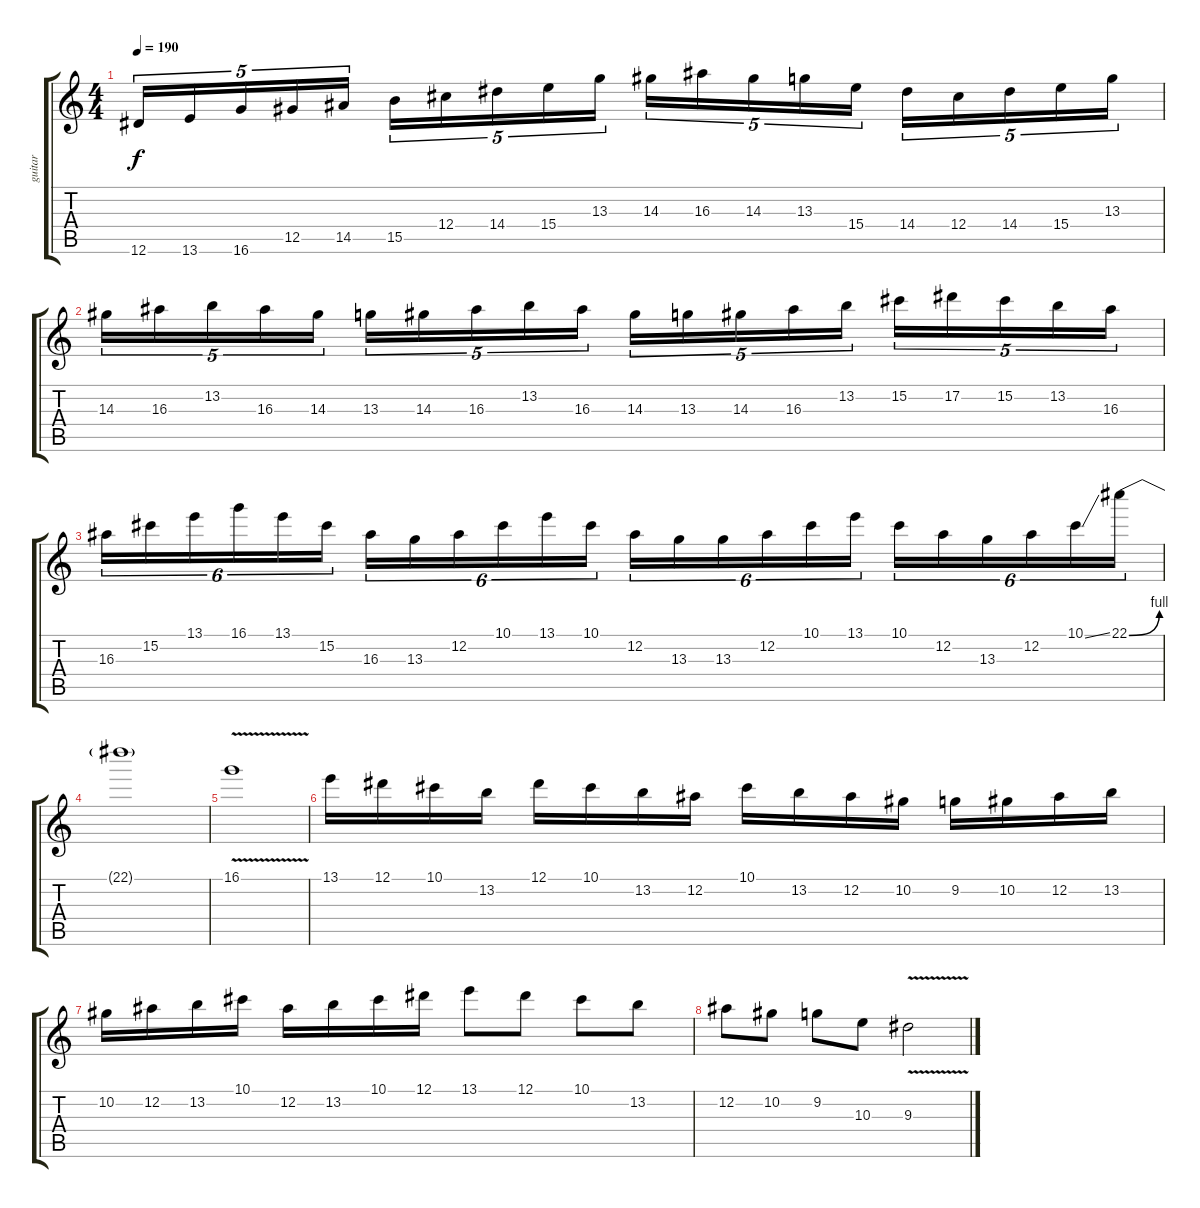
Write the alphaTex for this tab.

\track ("guitar" "guitar") {instrument distortionguitar}
\staff {score tabs}
\tuning (Eb4 Bb3 Gb3 Db3 Ab2 Eb2) {hide}
\ts (4 4)
\tempo 190
\clef g2
\ks c
12.6.16{tu (5 4) dy f} 13.6.16{tu (5 4)} 16.6.16{tu (5 4)} 12.5.16{tu (5 4)} 14.5.16{tu (5 4)} 15.5.16{tu (5 4)} 12.4.16{tu (5 4)} 14.4.16{tu (5 4)} 15.4.16{tu (5 4)} 13.3.16{tu (5 4)} 14.3.16{tu (5 4)} 16.3.16{tu (5 4)} 14.3.16{tu (5 4)} 13.3.16{tu (5 4)} 15.4.16{tu (5 4)} 14.4.16{tu (5 4)} 12.4.16{tu (5 4)} 14.4.16{tu (5 4)} 15.4.16{tu (5 4)} 13.3.16{tu (5 4)} |
14.3.16{tu (5 4)} 16.3.16{tu (5 4)} 13.2.16{tu (5 4)} 16.3.16{tu (5 4)} 14.3.16{tu (5 4)} 13.3.16{tu (5 4)} 14.3.16{tu (5 4)} 16.3.16{tu (5 4)} 13.2.16{tu (5 4)} 16.3.16{tu (5 4)} 14.3.16{tu (5 4)} 13.3.16{tu (5 4)} 14.3.16{tu (5 4)} 16.3.16{tu (5 4)} 13.2.16{tu (5 4)} 15.2.16{tu (5 4)} 17.2.16{tu (5 4)} 15.2.16{tu (5 4)} 13.2.16{tu (5 4)} 16.3.16{tu (5 4)} |
16.3.16{tu (6 4)} 15.2.16{tu (6 4)} 13.1.16{tu (6 4)} 16.1.16{tu (6 4)} 13.1.16{tu (6 4)} 15.2.16{tu (6 4)} 16.3.16{tu (6 4)} 13.3.16{tu (6 4)} 12.2.16{tu (6 4)} 10.1.16{tu (6 4)} 13.1.16{tu (6 4)} 10.1.16{tu (6 4)} 12.2.16{tu (6 4)} 13.3.16{tu (6 4)} 13.3.16{tu (6 4)} 12.2.16{tu (6 4)} 10.1.16{tu (6 4)} 13.1.16{tu (6 4)} 10.1.16{tu (6 4)} 12.2.16{tu (6 4)} 13.3.16{tu (6 4)} 12.2.16{tu (6 4)} 10.1{ss}.16{tu (6 4)} 22.1{be (bend 0 0 60 4)}.16{tu (6 4)} |
22.1{t}.1 |
16.1{v}.1 |
13.1.16 12.1.16 10.1.16 13.2.16 12.1.16 10.1.16 13.2.16 12.2.16 10.1.16 13.2.16 12.2.16 10.2.16 9.2.16 10.2.16 12.2.16 13.2.16 |
10.2.16 12.2.16 13.2.16 10.1.16 12.2.16 13.2.16 10.1.16 12.1.16 13.1.8 12.1.8 10.1.8 13.2.8 |
12.2.8 10.2.8 9.2.8 10.3.8 9.3{v}.2
